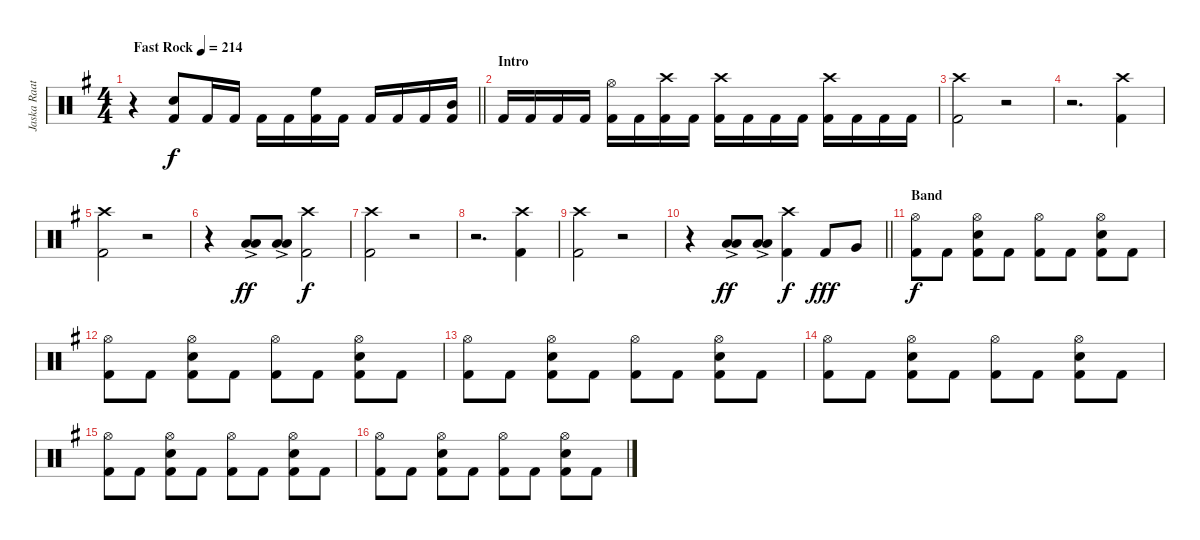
\track ("Jaska Raatikainen" "Jaska Raat") {instrument percussion}
\staff {score}
\articulation defaults
\ts (4 4)
\tempo (214 "Fast Rock")
\clef neutral
\barLineRight lightlight
\ks g
r.4{dy f} ("Snare (hit) 2" "Kick (hit) 2").8 "Kick (hit) 2".16 "Kick (hit) 2".16 "Kick (hit) 2".16 "Kick (hit) 2".16 ("High Floor Tom (hit)" "Kick (hit) 2").16 "Kick (hit) 2".16 "Kick (hit) 2".16 "Kick (hit) 2".16 "Kick (hit) 2".16 ("Mid Tom (hit)" "Kick (hit) 2").16 |
\section ("" "Intro")
"Kick (hit) 2".16 "Kick (hit) 2".16 "Kick (hit) 2".16 "Kick (hit) 2".16 ("Hi-Hat (open)" "Kick (hit) 2").16 "Kick (hit) 2".16 ("Crash high (hit)" "Kick (hit) 2").16 "Kick (hit) 2".16 ("Crash high (hit)" "Kick (hit) 2").16 "Kick (hit) 2".16 "Kick (hit) 2".16 "Kick (hit) 2".16 ("Crash high (hit)" "Kick (hit) 2").16 "Kick (hit) 2".16 "Kick (hit) 2".16 "Kick (hit) 2".16 |
("Crash high (hit)" "Kick (hit) 2").2 r.2 |
r.2{d} ("Crash high (hit)" "Kick (hit) 2").4 |
("Crash high (hit)" "Kick (hit) 2").2 r.2 |
r.4 ("Low Floor Tom (hit)"{ac} "Low Floor Tom (hit)"{ac}).8{bu 60 dy ff} ("Low Floor Tom (hit)"{ac} "Low Floor Tom (hit)"{ac}).8{bu 60} ("Crash high (hit)" "Kick (hit) 2").2{dy f} |
("Crash high (hit)" "Kick (hit) 2").2 r.2 |
r.2{d} ("Crash high (hit)" "Kick (hit) 2").4 |
("Crash high (hit)" "Kick (hit) 2").2 r.2 |
\barLineRight lightlight
r.4 ("Low Floor Tom (hit)"{ac} "Low Floor Tom (hit)"{ac}).8{bu 60 dy ff} ("Low Floor Tom (hit)"{ac} "Low Floor Tom (hit)"{ac}).8{bu 60} ("Crash high (hit)" "Kick (hit) 2").4{dy f} "Kick (hit) 2".8{dy fff} "Very Low Tom (hit)".8 |
\section ("" "Band")
("Hi-Hat (open)" "Kick (hit) 2").8{dy f} "Kick (hit) 2".8 ("Hi-Hat (open)" "Snare (hit) 2" "Kick (hit) 2").8 "Kick (hit) 2".8 ("Hi-Hat (open)" "Kick (hit) 2").8 "Kick (hit) 2".8 ("Hi-Hat (open)" "Snare (hit) 2" "Kick (hit) 2").8 "Kick (hit) 2".8 |
("Hi-Hat (open)" "Kick (hit) 2").8 "Kick (hit) 2".8 ("Hi-Hat (open)" "Snare (hit) 2" "Kick (hit) 2").8 "Kick (hit) 2".8 ("Hi-Hat (open)" "Kick (hit) 2").8 "Kick (hit) 2".8 ("Hi-Hat (open)" "Snare (hit) 2" "Kick (hit) 2").8 "Kick (hit) 2".8 |
("Hi-Hat (open)" "Kick (hit) 2").8 "Kick (hit) 2".8 ("Hi-Hat (open)" "Snare (hit) 2" "Kick (hit) 2").8 "Kick (hit) 2".8 ("Hi-Hat (open)" "Kick (hit) 2").8 "Kick (hit) 2".8 ("Hi-Hat (open)" "Snare (hit) 2" "Kick (hit) 2").8 "Kick (hit) 2".8 |
("Hi-Hat (open)" "Kick (hit) 2").8 "Kick (hit) 2".8 ("Hi-Hat (open)" "Snare (hit) 2" "Kick (hit) 2").8 "Kick (hit) 2".8 ("Hi-Hat (open)" "Kick (hit) 2").8 "Kick (hit) 2".8 ("Hi-Hat (open)" "Snare (hit) 2" "Kick (hit) 2").8 "Kick (hit) 2".8 |
("Hi-Hat (open)" "Kick (hit) 2").8 "Kick (hit) 2".8 ("Hi-Hat (open)" "Snare (hit) 2" "Kick (hit) 2").8 "Kick (hit) 2".8 ("Hi-Hat (open)" "Kick (hit) 2").8 "Kick (hit) 2".8 ("Hi-Hat (open)" "Snare (hit) 2" "Kick (hit) 2").8 "Kick (hit) 2".8 |
("Hi-Hat (open)" "Kick (hit) 2").8 "Kick (hit) 2".8 ("Hi-Hat (open)" "Snare (hit) 2" "Kick (hit) 2").8 "Kick (hit) 2".8 ("Hi-Hat (open)" "Kick (hit) 2").8 "Kick (hit) 2".8 ("Hi-Hat (open)" "Snare (hit) 2" "Kick (hit) 2").8 "Kick (hit) 2".8
